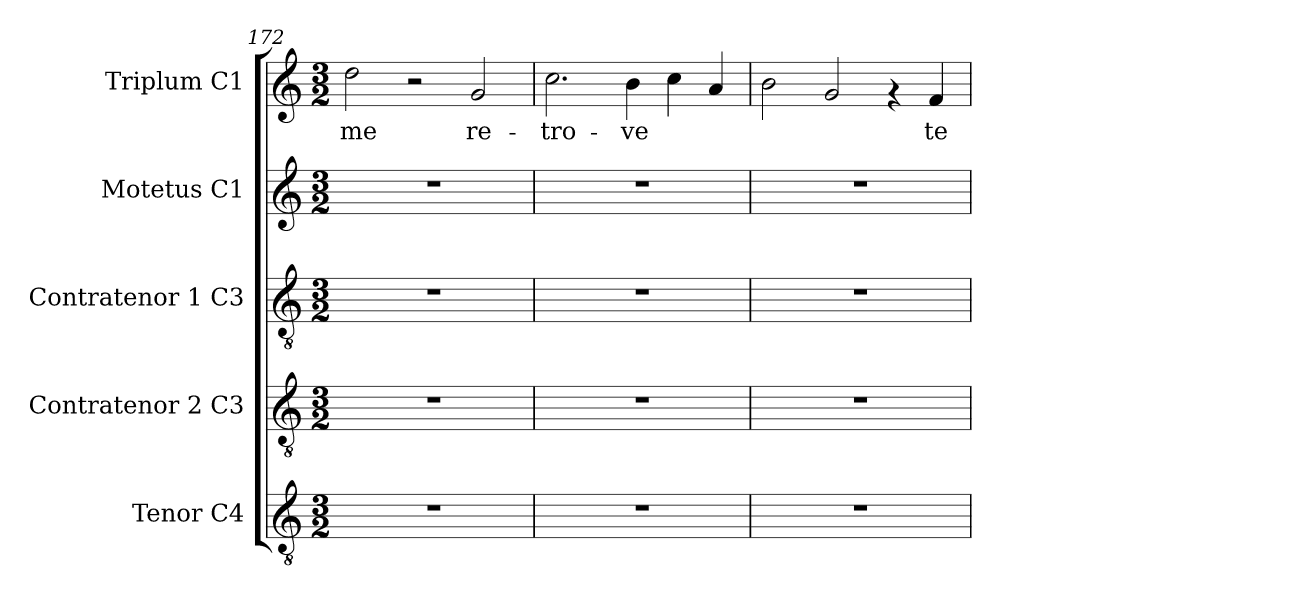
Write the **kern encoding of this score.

**kern	**kern	**kern	**kern	**kern	**text
*part5	*part4	*part3	*part2	*part1	*part1
*staff5	*staff4	*staff3	*staff2	*staff1	*staff1
*I"Tenor  C4	*I"Contratenor 2  C3	*I"Contratenor 1  C3	*I"Motetus  C1	*I"Triplum  C1	*
*I'T	*I'Ct2	*I'Ct1	*I'Mot	*I'Tr	*
*clefGv2	*clefGv2	*clefGv2	*clefG2	*clefG2	*
*k[]	*k[]	*k[]	*k[]	*k[]	*
*C:	*C:	*C:	*C:	*C:	*
*M3/2	*M3/2	*M3/2	*M3/2	*M3/2	*
=172	=172	=172	=172	=172	=172
!	!	!	!	!	!LO:LY:b:cj
1.r	1.r	1.r	1.r	2dd\	me
.	.	.	.	2r	.
!	!	!	!	!	!LO:LY:b:cj
.	.	.	.	2g/	re-
=173	=173	=173	=173	=173	=173
!	!	!	!	!	!LO:LY:b:cj
1.r	1.r	1.r	1.r	2.cc\	-tro-
!	!	!	!	!	!LO:LY:b:cj
.	.	.	.	4b\	-ve
!	!	!	!	!	!LO:LY:b:cj
.	.	.	.	4cc\	.
!	!	!	!	!	!LO:LY:b:cj
.	.	.	.	4a/	.
=174	=174	=174	=174	=174	=174
!	!	!	!	!	!LO:LY:b:cj
1.r	1.r	1.r	1.r	2b\	.
!	!	!	!	!	!LO:LY:b:cj
.	.	.	.	2g/	.
.	.	.	.	4rf	.
!	!	!	!	!	!LO:LY:b:cj
.	.	.	.	4f/	te-
=	=	=	=	=	=
*-	*-	*-	*-	*-	*-
